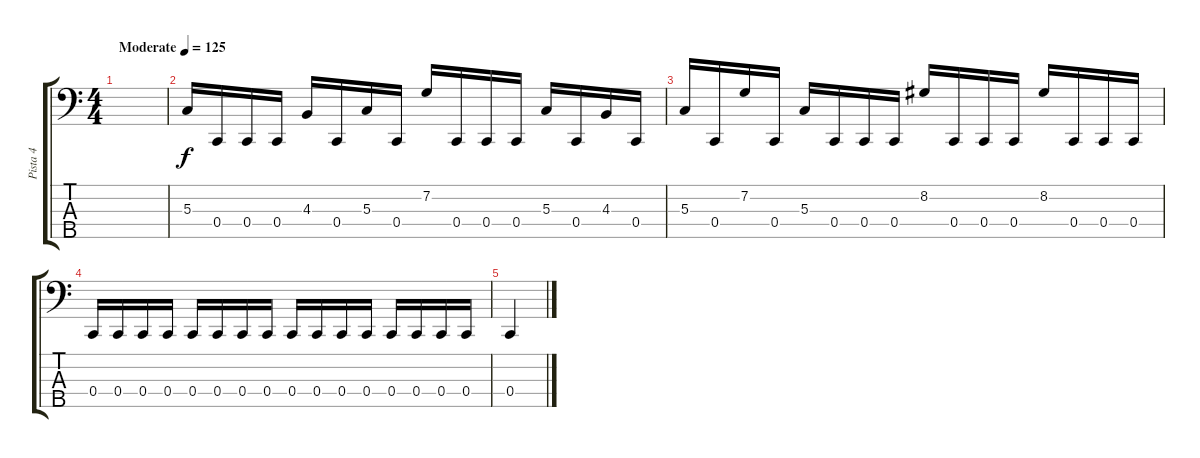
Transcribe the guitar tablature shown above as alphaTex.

\track ("Pista 4" "Pista 4") {instrument electricbassfinger}
\staff {score tabs}
\tuning (G2 C2 G1 C1 B0) {hide}
\ts (4 4)
\tempo (125 "Moderate")
\clef f4
\ks c
|
5.3.16 0.4.16 0.4.16 0.4.16 4.3.16 0.4.16 5.3.16 0.4.16 7.2.16 0.4.16 0.4.16 0.4.16 5.3.16 0.4.16 4.3.16 0.4.16 |
5.3.16 0.4.16 7.2.16 0.4.16 5.3.16 0.4.16 0.4.16 0.4.16 8.2.16 0.4.16 0.4.16 0.4.16 8.2.16 0.4.16 0.4.16 0.4.16 |
0.4.16 0.4.16 0.4.16 0.4.16 0.4.16 0.4.16 0.4.16 0.4.16 0.4.16 0.4.16 0.4.16 0.4.16 0.4.16 0.4.16 0.4.16 0.4.16 |
0.4.4
